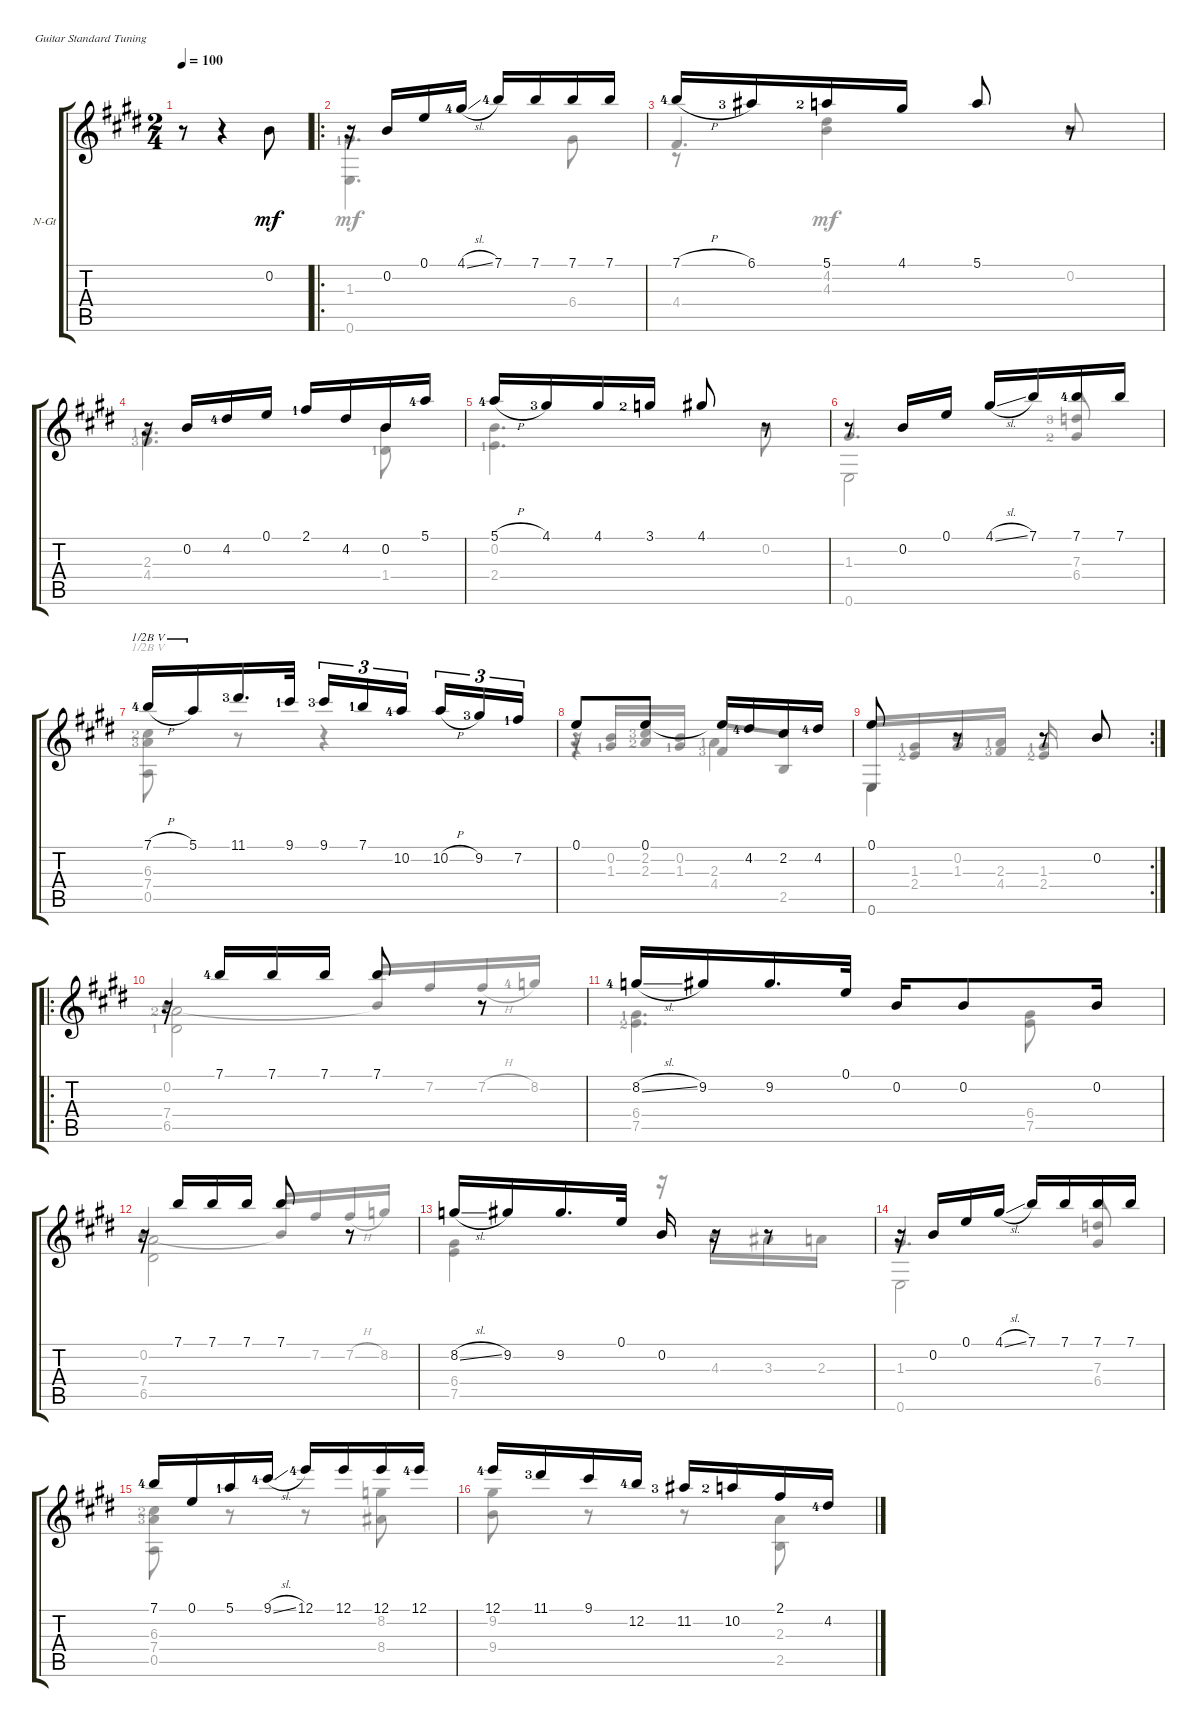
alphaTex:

\defaultSystemsLayout 4
\bracketExtendMode groupsimilarinstruments
\firstSystemTrackNameOrientation horizontal
\otherSystemsTrackNameOrientation horizontal
\track ("Nylon Guitar" "N-Gt") {instrument acousticguitarsteel}
\staff {score tabs}
\tuning (E4 B3 G3 D3 A2 E2)
\voice
\ts (2 4)
\tempo 100
\clef g2
\ks e
r.8{dy mf instrument acousticguitarsteel} r.4 0.2.8 |
\ro
r.16 0.2.16 0.1.16 4.1{sl lf 5}.16 7.1{lf 5}.16 7.1.16 7.1.16 7.1.16 |
7.1{h lf 5}.16 6.1{lf 4}.16 5.1{lf 3}.16 4.1.16 5.1.8 r.8 |
r.16 0.2.16 4.2{lf 5}.16 0.1.16 2.1{lf 2}.16 4.2.16 0.2.16 5.1{lf 5}.16 |
5.1{h lf 5}.16 4.1{lf 4}.16 4.1.16 3.1{lf 3}.16 4.1.8 r.8 |
r.8 0.2.16 0.1.16 4.1{sl}.16 7.1.16 7.1{lf 5}.16 7.1.16 |
7.1{h lf 5}.16{barre (5 half)} 5.1.16{barre (5 half)} 11.1{lf 4}.16{d} 9.1{lf 2}.32 9.1{lf 4}.16{tu (3 2)} 7.1{lf 2}.16{tu (3 2)} 10.2{lf 5}.16{tu (3 2)} 10.2{h}.16{tu (3 2)} 9.2{lf 4}.16{tu (3 2)} 7.2{lf 2}.16{tu (3 2)} |
0.1.8 0.1.8 0.1{t}.16 4.2{lf 5}.16 2.2.16 4.2{lf 5}.16 |
\rc 2
0.1.8 r.8 r.8 0.2.8 |
\ro
r.16 7.1{lf 5}.16 7.1.16 7.1.16 7.1.8 r.8 |
8.2{sl lf 5}.16 9.2.16 9.2.16{d} 0.1.32 0.2.16 0.2.8 0.2.16 |
r.16 7.1.16 7.1.16 7.1.16 7.1.8 r.8 |
8.2{sl}.16 9.2.16 9.2.16{d} 0.1.32 0.2.16 r.16 r.8 |
r.16 0.2.16 0.1.16 4.1{sl}.16 7.1.16 7.1.16 7.1.16 7.1.16 |
7.1{lf 5}.16 0.1.16 5.1{lf 2}.16 9.1{sl lf 5}.16 12.1{lf 5}.16 12.1.16 12.1.16 12.1{lf 5}.16 |
12.1{lf 5}.16 11.1{lf 4}.16 9.1.16 12.2{lf 5}.16 11.2{lf 4}.16 10.2{lf 3}.16 2.1.16 4.2{lf 5}.16
\voice
\clef g2
\ottava regular
\simile none
\ks e
|
(1.3{lf 2} 0.6).4{d} 6.4.8 |
4.4.4{d beam invert} 0.2.8{beam invert} |
(2.3{lf 2} 4.4{lf 4}).4{d} (1.4{lf 2} 0.2).8 |
(0.2 2.4{lf 2}).4{d} 0.2.8 |
1.3.4{d} (7.3{lf 4} 6.4{lf 3}).8{beam invert} |
(6.3{lf 3} 7.4{lf 4} 0.5).8{barre (5 half)} r.8 r.4 |
r.16{beam invert} (0.2 1.3{lf 2}).16{beam invert} (2.3{lf 3} 2.2{lf 4}).16 (0.2 1.3{lf 2}).16 4.4{lf 4}.8{beam invert} 2.5.8 |
0.6.16 (1.3{lf 2} 2.4{lf 3}).16 (0.2 1.3).16 (2.3{lf 2} 4.4{lf 4}).16 (2.4{lf 3} 1.3{lf 2}).16{beam invert} |
0.2.4{beam invert} 0.2{t}.16{beam invert} 7.2.16 7.2{h}.16 8.2{lf 5}.16 |
(7.5{lf 3} 6.4{lf 2}).4{d} (6.4 7.5).8 |
0.2.4{beam invert} 0.2{t}.16{beam invert} 7.2.16 7.2{h}.16 8.2.16 |
(6.4 7.5).4 r.16 4.3.16 3.3.16 2.3.16 |
1.3.4{d beam invert} (7.3 6.4).8{beam invert} |
(0.5 7.4{lf 4} 6.3{lf 3}).8 r.8 r.8 (8.2 8.4).8 |
(9.2 9.4).8 r.8 r.8 (2.3 2.5).8
\voice
\clef g2
\ottava regular
\simile none
\ks e
|
|
r.8 (4.2 4.3).4 |
|
|
0.6.2 |
|
r.4 2.3{lf 2}.4 |
0.6.4 |
(7.4{lf 3} 6.5{lf 2}).2 |
|
(7.4 6.5).2 |
|
0.6.2 |
|
